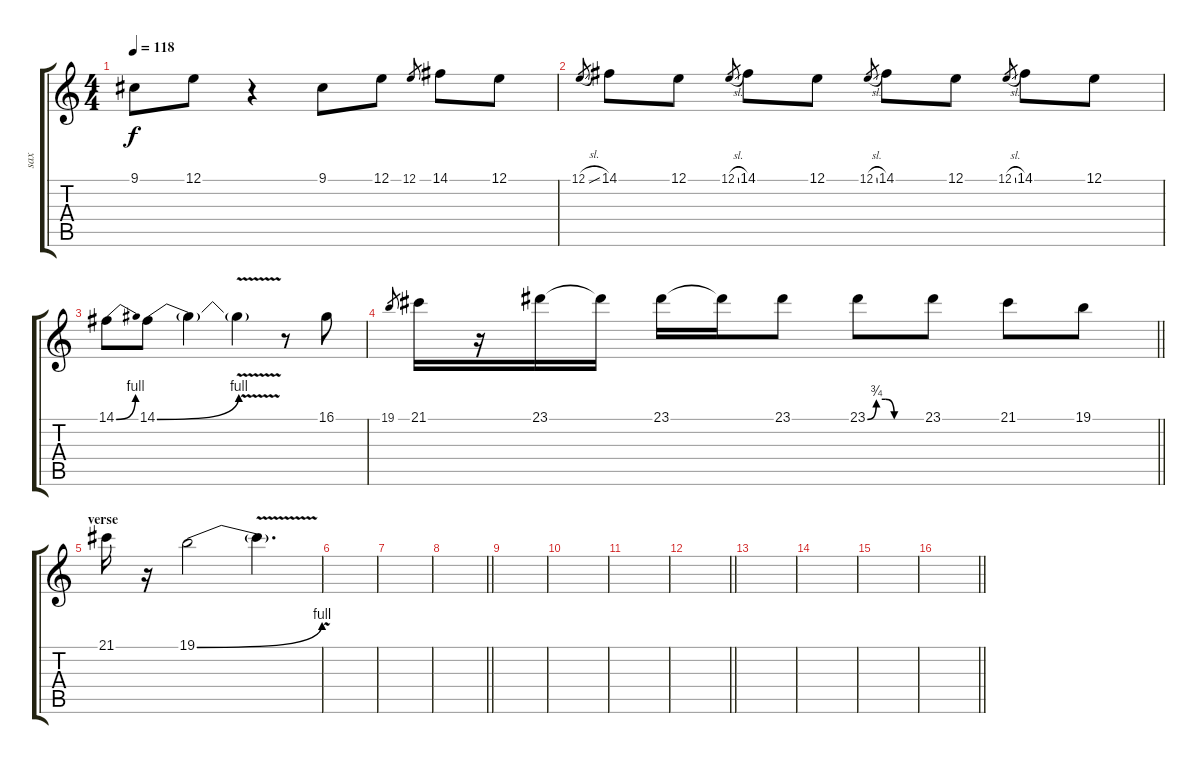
\track ("sax " "sax ") {instrument altosax}
\staff {score tabs}
\tuning (E4 B3 G3 D3 A2 E2) {hide}
\ts (4 4)
\tempo 118
\clef g2
\ks c
9.1{t}.8{dy f} 12.1.8 r.4 9.1.8 12.1.8 12.1.8{gr} 14.1.8 12.1.8 |
12.1{sl}.8{gr} 14.1.8 12.1.8 12.1{sl}.8{gr} 14.1.8 12.1.8 12.1{sl}.8{gr} 14.1.8 12.1.8 12.1{sl}.8{gr} 14.1.8 12.1.8 |
14.1{be (bend 0 0 60 4)}.8 14.1{be (bend 0 0 60 4)}.8 14.1{t}.4 14.1{v t}.4 r.8 16.1.8 |
\barLineRight lightlight
19.1.8{gr} 21.1.16 r.16 23.1.16 23.1{t}.16 23.1.16 23.1{t}.16 23.1.8 23.1{be (custom 0 0 10 3 20 3 30 0 60 0)}.8 23.1.8 21.1.8 19.1.8 |
\section ("" "verse ")
21.1.16 r.16 19.1{be (bend 0 0 60 4)}.2 19.1{v t}.4{d} |
|
|
\barLineRight lightlight
|
|
|
|
\barLineRight lightlight
|
|
|
|
\barLineRight lightlight
